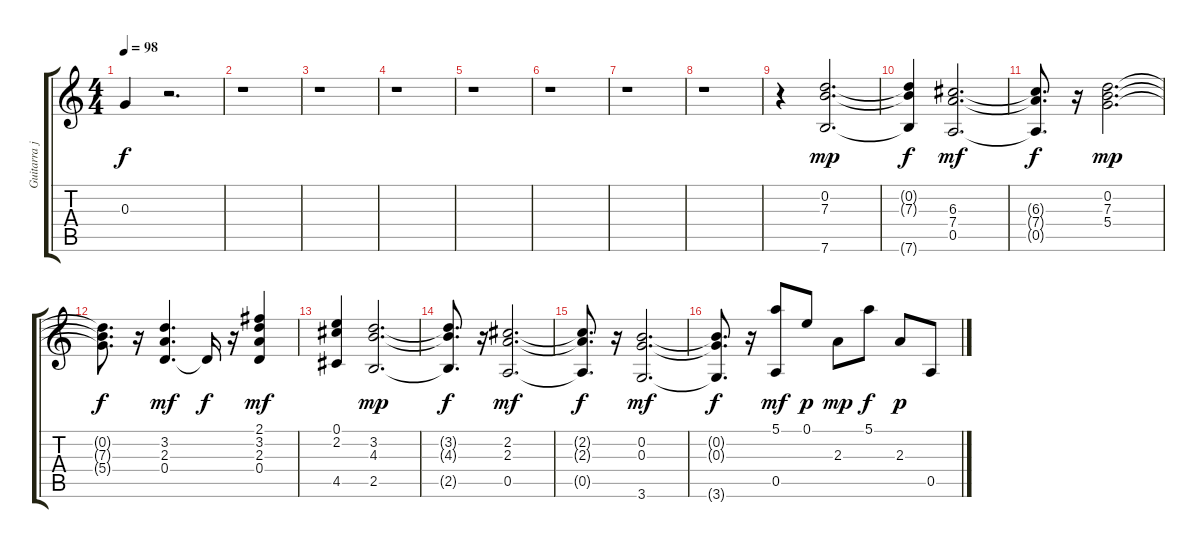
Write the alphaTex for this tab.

\track ("Guitarra jazz" "Guitarra j") {instrument electricguitarjazz}
\staff {score tabs}
\tuning (E4 B3 G3 D3 A2 E2) {hide}
\ts (4 4)
\tempo 98
\clef g2
\ks c
0.3.4{dy f} r.2{d} |
r.1 |
r.1 |
r.1 |
r.1 |
r.1 |
r.1 |
r.1 |
r.4 (0.2 7.3 7.6).2{d dy mp} |
(0.2{t} 7.3{t} 7.6{t}).4{dy f} (6.3 7.4 0.5).2{d dy mf} |
(6.3{t} 7.4{t} 0.5{t}).8{d dy f} r.16 (0.2 7.3 5.4).2{d dy mp} |
(0.2{t} 7.3{t} 5.4{t}).8{d dy f} r.16 (3.2 2.3 0.4).4{d dy mf} 0.4{t}.16{dy f} r.16 (2.1 3.2 2.3 0.4).4{dy mf} |
(0.1 2.2 4.5).4 (3.2 4.3 2.5).2{d dy mp} |
(3.2{t} 4.3{t} 2.5{t}).8{d dy f} r.16 (2.2 2.3 0.5).2{d dy mf} |
(2.2{t} 2.3{t} 0.5{t}).8{d dy f} r.16 (0.2 0.3 3.6).2{d dy mf} |
(0.2{t} 0.3{t} 3.6{t}).8{d dy f} r.16 (5.1 0.5).8{dy mf} 0.1.8{dy p} 2.3.8{dy mp} 5.1.8{dy f} 2.3.8{dy p} 0.5.8
